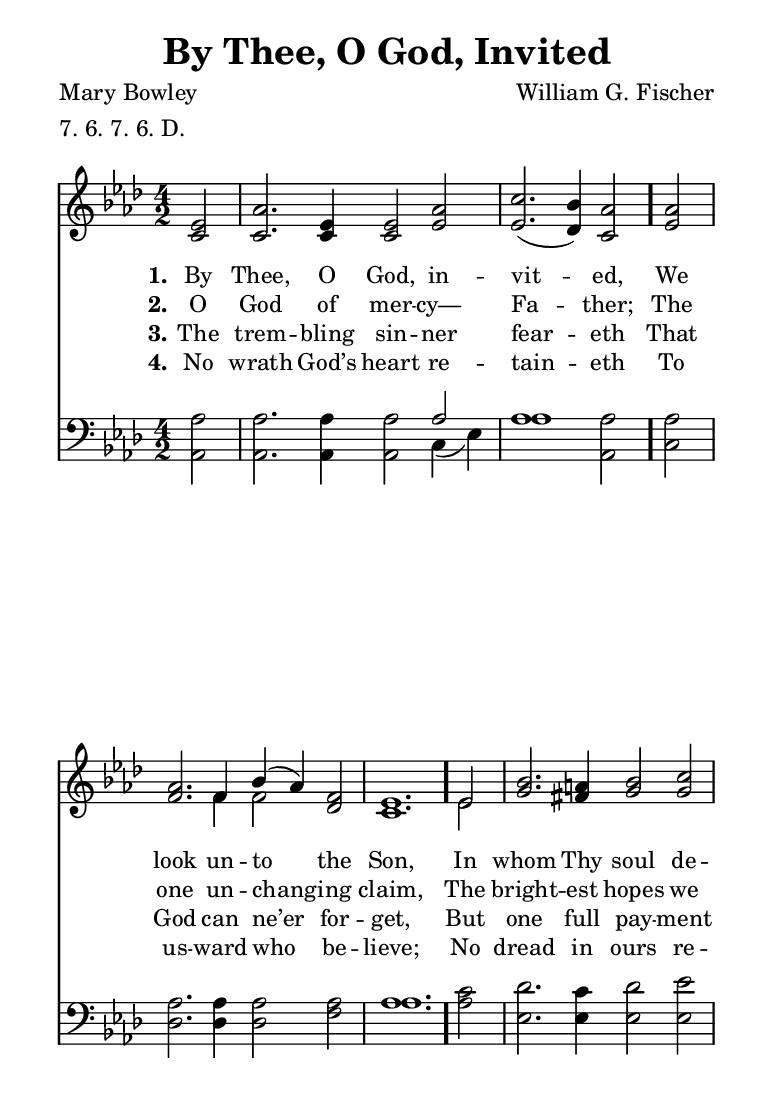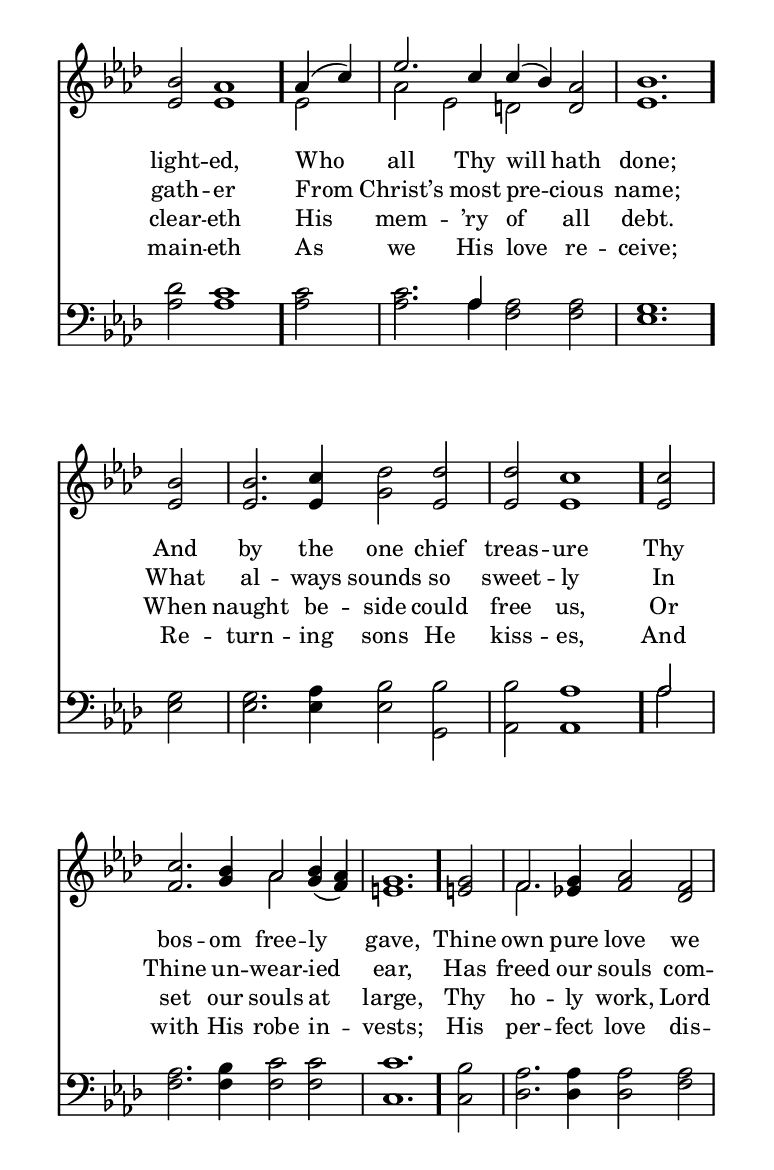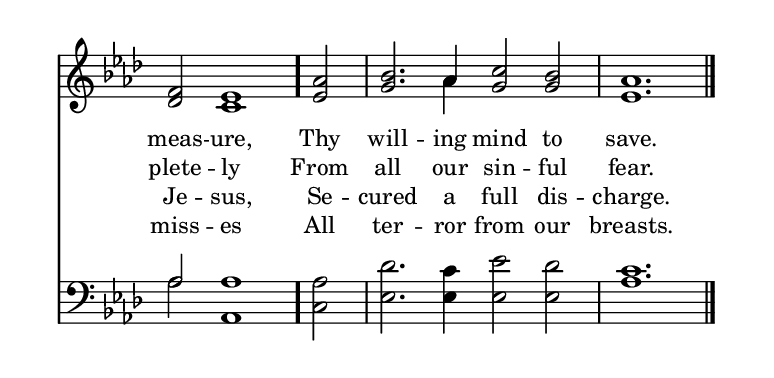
\include "common/global.ily"
\paper {
  \include "common/paper.ily"
}

\header{
  hymnnumber = "155"
  title = "By Thee, O God, Invited"
  tunename = "Hankey" % see https://hymnary.org/tune/i_love_to_tell_the_story_fischer
  meter = "7. 6. 7. 6. D."
  poet = "Mary Bowley" % see https://hymnary.org/text/by_thee_o_god_invited
  composer = "William G. Fischer" % see https://hymnary.org/tune/i_love_to_tell_the_story_fischer
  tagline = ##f
}

global = {
  \include "common/overrides.ily"
  \override Staff.TimeSignature.style = #'numbered
  \time 4/2
  \override Score.MetronomeMark.transparent = ##t % hide all fermata changes too
  \tempo 2=80
  \key aes \major
  \partial 2
  \autoBeamOff
}

notesSoprano = {
\global
\relative c' {

  ees2 | aes2. ees4 ees2 aes | c2.( bes4) aes2
  aes2 | aes2. f4 bes( aes) f2 | ees1.
  ees2 | bes'2. a4 bes2 c | bes aes1
  aes4( c) | ees2. c4 c( bes) aes2 | bes1.
  bes2 | bes2. c4 des2 des | des c1
  c2 | c2. bes4 aes2 bes4( aes) | g1.
  g2 | f2. g4 aes2 f | f ees1
  aes2 | bes2. aes4 c2 bes | aes1.

  \bar "|."

}
}

notesAlto = {
\global
\relative e' {

  c2 | c2. c4 c2 ees | ees2.( des4) c2
  ees2 | f2. f4 f2 des2 | c1.
  ees2 | g2. fis4 g2 g | ees ees1
  ees2 | aes ees d d | ees1.
  ees2 | ees2. ees4 g2 ees | ees ees1
  ees2 | f2. g4 aes2 g4( f) | e1.
  e!2 | f2. ees!4 f2 des | des c1
  ees2 | g2. aes4 g2 g | ees1.

}
}

notesTenor = {
\global
\relative a {

  aes2 | aes2. aes4 aes2 aes | aes1 aes2
  aes2 | aes2. aes4 aes2 aes | aes1.
  c2 | des2. c4 des2 ees | des c1
  c2 | c2. aes4 aes2 aes | g1.
  g2 | g2. aes4 bes2 bes | bes aes1
  aes2 | aes2. bes4 c2 c | c1.
  bes2 | aes2. aes4 aes2 aes | aes2 aes1
  aes2 | des2. c4 ees2 des | c1.

}
}

notesBass = {
\global
\relative f,{

  aes2 | aes2. aes4 aes2 c4(ees) | aes1 aes,2
  c2 | des2. des4 des2 f | aes1.
  aes2 | ees2. ees4 ees2 ees | aes2 aes1
  aes2 | aes2. aes4 f2 f | ees1.
  ees2 | ees2. ees4 ees2 g,2 | aes2 aes1
  aes'2 | f2. f4 f2 f | c1.
  c2 | des2. des4 des2 f2 | aes2 aes,1
  c2 | ees2. ees4 ees2 ees | aes1.

}
}

wordsA = \lyricmode {
\set stanza = "1."

By Thee, O God, in -- vit -- ed, \bar "."
We look un -- to the Son, \bar "." \eogbreak
In whom Thy soul de -- light -- ed, \bar "."
Who all Thy will hath done; \bar "." \eogbreak
And by the one chief treas -- ure \bar "."
Thy bos -- om free -- ly gave, \bar "." \eogbreak
Thine own pure love we meas -- ure, \bar "."
Thy will -- ing mind to save. \bar "." \eogbreak

}

wordsB = \lyricmode {
\set stanza = "2."

O God of mer -- cy— Fa -- ther;
The one un -- chang -- ing claim,
The bright -- est hopes we gath -- er
From Christ’s most pre -- cious name;
What al -- ways sounds so sweet -- ly
In Thine un -- wear -- ied ear,
Has freed our souls com -- plete -- ly
From all our sin -- ful fear.

}

wordsC = \lyricmode {
\set stanza = "3."

The trem -- bling sin -- ner fear -- eth
That God can ne’er for -- get,
But one full pay -- ment clear -- eth
His mem -- ’ry of all debt.
When naught be -- side could free us,
Or set our souls at large,
Thy ho -- ly work, Lord Je -- sus,
Se -- cured a full dis -- charge.

}

wordsD = \lyricmode {
\set stanza = "4."

No wrath God’s heart re -- tain -- eth
To us -- ward who be -- lieve;
No dread in ours re -- main -- eth
As we His love re -- ceive;
Re -- turn -- ing sons He kiss -- es,
And with His robe in -- vests;
His per -- fect love dis -- miss -- es
All ter -- ror from our breasts.

}

\score {
  \context ChoirStaff <<
    \context Staff = upper <<
      \set Staff.autoBeaming = ##f
      \set ChoirStaff.systemStartDelimiter = #'SystemStartBar
      \set ChoirStaff.printPartCombineTexts = ##f
      \partcombine #'(2 . 11) \notesSoprano \notesAlto
      \context NullVoice = sopranos { \voiceOne << \notesSoprano >> }
      \context Lyrics = one   \lyricsto sopranos \wordsA
      \context Lyrics = two   \lyricsto sopranos \wordsB
      \context Lyrics = three \lyricsto sopranos \wordsC
      \context Lyrics = four  \lyricsto sopranos \wordsD
    >>
    \context Staff = men <<
      \set Staff.autoBeaming = ##f
      \clef bass
      \set ChoirStaff.printPartCombineTexts = ##f
      \partcombine #'(2 . 11) \notesTenor \notesBass
    >>
  >>
  \layout {
    \include "common/layout.ily"
  }
  #(cond ((ly:get-option 'eog-midi-permitted) #{ \midi{
    \include "common/midi.ily"
  } #}))
}

\version "2.19.49"  % necessary for upgrading to future LilyPond versions.

% vi:set et ts=2 sw=2 ai nocindent syntax=lilypond:
